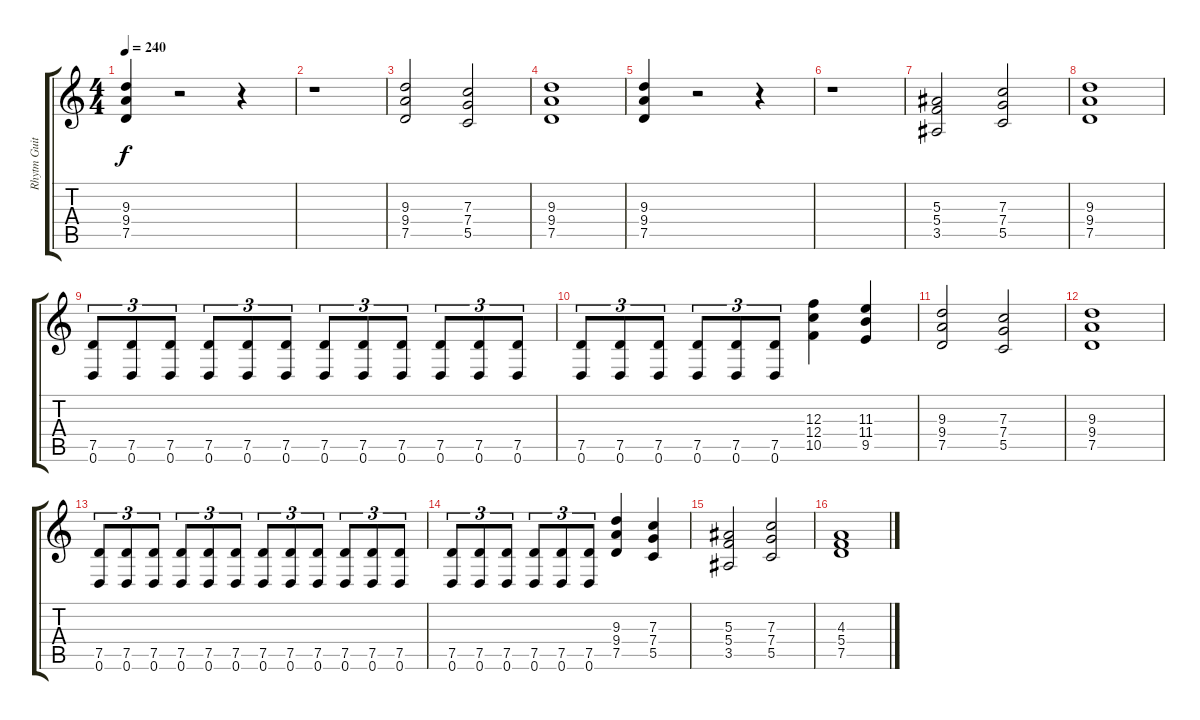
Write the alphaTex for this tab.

\track ("Rhytm Guitar" "Rhytm Guit") {instrument distortionguitar}
\staff {score tabs}
\tuning (D4 A3 F3 C3 G2 D2) {hide}
\ts (4 4)
\tempo 240
\clef g2
\ks c
(9.3 9.4 7.5).4{dy f} r.2 r.4 |
r.1 |
(9.3 9.4 7.5).2 (7.3 7.4 5.5).2 |
(9.3 9.4 7.5).1 |
(9.3 9.4 7.5).4 r.2 r.4 |
r.1 |
(5.3 5.4 3.5).2 (7.3 7.4 5.5).2 |
(9.3 9.4 7.5).1 |
(7.5 0.6).8{tu (3 2)} (7.5 0.6).8{tu (3 2)} (7.5 0.6).8{tu (3 2)} (7.5 0.6).8{tu (3 2)} (7.5 0.6).8{tu (3 2)} (7.5 0.6).8{tu (3 2)} (7.5 0.6).8{tu (3 2)} (7.5 0.6).8{tu (3 2)} (7.5 0.6).8{tu (3 2)} (7.5 0.6).8{tu (3 2)} (7.5 0.6).8{tu (3 2)} (7.5 0.6).8{tu (3 2)} |
(7.5 0.6).8{tu (3 2)} (7.5 0.6).8{tu (3 2)} (7.5 0.6).8{tu (3 2)} (7.5 0.6).8{tu (3 2)} (7.5 0.6).8{tu (3 2)} (7.5 0.6).8{tu (3 2)} (12.3 12.4 10.5).4 (11.3 11.4 9.5).4 |
(9.3 9.4 7.5).2 (7.3 7.4 5.5).2 |
(9.3 9.4 7.5).1 |
(7.5 0.6).8{tu (3 2)} (7.5 0.6).8{tu (3 2)} (7.5 0.6).8{tu (3 2)} (7.5 0.6).8{tu (3 2)} (7.5 0.6).8{tu (3 2)} (7.5 0.6).8{tu (3 2)} (7.5 0.6).8{tu (3 2)} (7.5 0.6).8{tu (3 2)} (7.5 0.6).8{tu (3 2)} (7.5 0.6).8{tu (3 2)} (7.5 0.6).8{tu (3 2)} (7.5 0.6).8{tu (3 2)} |
(7.5 0.6).8{tu (3 2)} (7.5 0.6).8{tu (3 2)} (7.5 0.6).8{tu (3 2)} (7.5 0.6).8{tu (3 2)} (7.5 0.6).8{tu (3 2)} (7.5 0.6).8{tu (3 2)} (9.3 9.4 7.5).4 (7.3 7.4 5.5).4 |
(5.3 5.4 3.5).2 (7.3 7.4 5.5).2 |
(4.3 5.4 7.5).1
